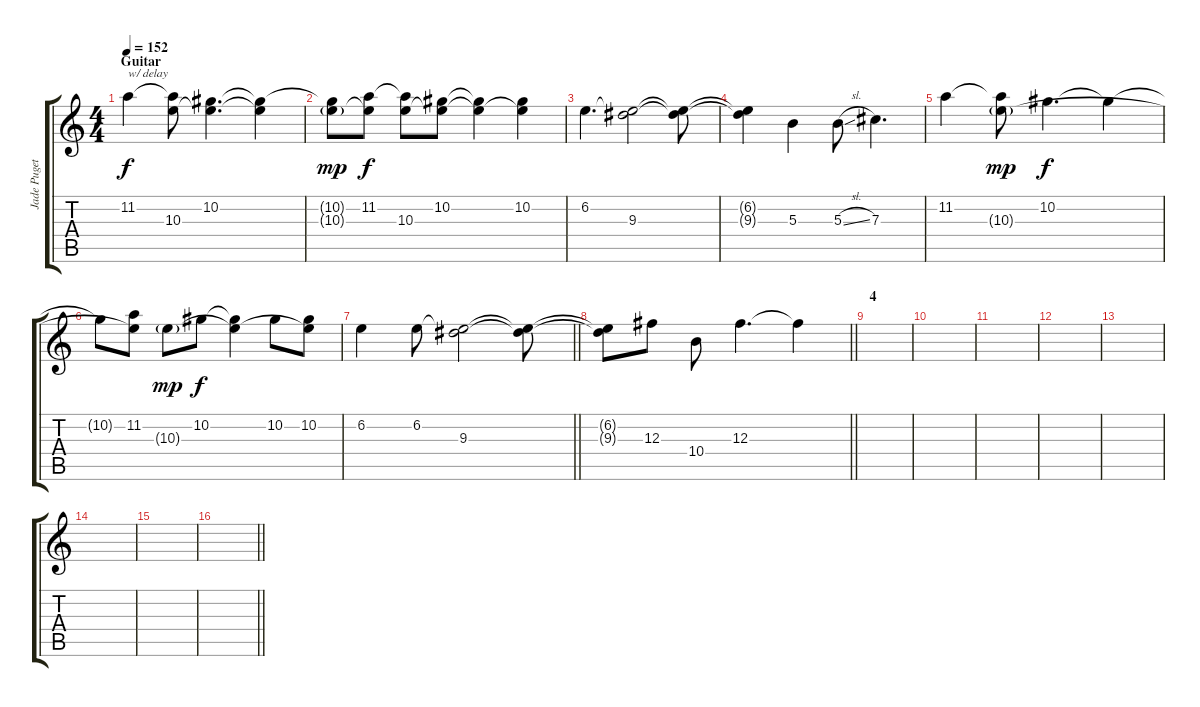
\track ("Jade Puget 2" "Jade Puget") {instrument electricguitarjazz}
\staff {score tabs}
\tuning (Eb4 Bb3 Gb3 Db3 Ab2 Eb2) {hide}
\ts (4 4)
\section ("" "Guitar")
\tempo 152
\clef g2
\ks c
11.2.4{txt "w/ delay" dy f} (11.2{t} 10.3).8 (10.2 10.3{t}).4{d} (10.2{t} 10.3{t}).4 |
(10.2{t} 10.3{g}).8{dy mp} (11.2 10.3{t}).8{dy f} (11.2{t} 10.3).8 (10.2 10.3{t}).8 (10.2{t} 10.3{t}).4 (10.2 10.3{t}).4 |
6.2.4{d} (6.2{t} 9.3).2 (6.2{t} 9.3{t}).8 |
(6.2{t} 9.3{t}).4 5.3.4 5.3{sl}.8 7.3.4{d} |
11.2.4 (11.2{t} 10.3{g}).8{dy mp} 10.2.4{d dy f} 10.2{t}.4 |
10.2{t}.8 (11.2 10.3{t}).8 10.3{g}.8{dy mp} 10.2.8{dy f} (10.2{t} 10.3{t}).4 10.2.8 (10.2 10.3{t}).8 |
\barLineRight lightlight
6.2.4 6.2.8 (6.2{t} 9.3).2 (6.2{t} 9.3{t}).8 |
\barLineRight lightlight
(6.2{t} 9.3{t}).8 12.3.8 10.4.8 12.3.4{d} 12.3{t}.4 |
\section ("" "4")
|
|
|
|
|
|
|
\barLineRight lightlight
